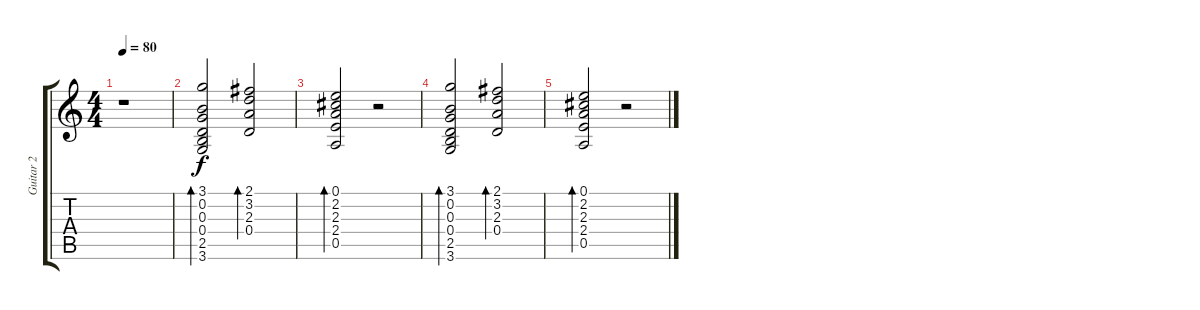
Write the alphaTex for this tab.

\track ("Guitar 2" "Guitar 2") {instrument acousticguitarsteel}
\staff {score tabs}
\tuning (E4 B3 G3 D3 A2 E2) {hide}
\ts (4 4)
\tempo 80
\clef g2
\ks c
r.1{dy f} |
(3.1 0.2 0.3 0.4 2.5 3.6).2{bd 60} (2.1 3.2 2.3 0.4).2{bd 60} |
(0.1 2.2 2.3 2.4 0.5).2{bd 60} r.2 |
(3.1 0.2 0.3 0.4 2.5 3.6).2{bd 60} (2.1 3.2 2.3 0.4).2{bd 60} |
(0.1 2.2 2.3 2.4 0.5).2{bd 60} r.2
